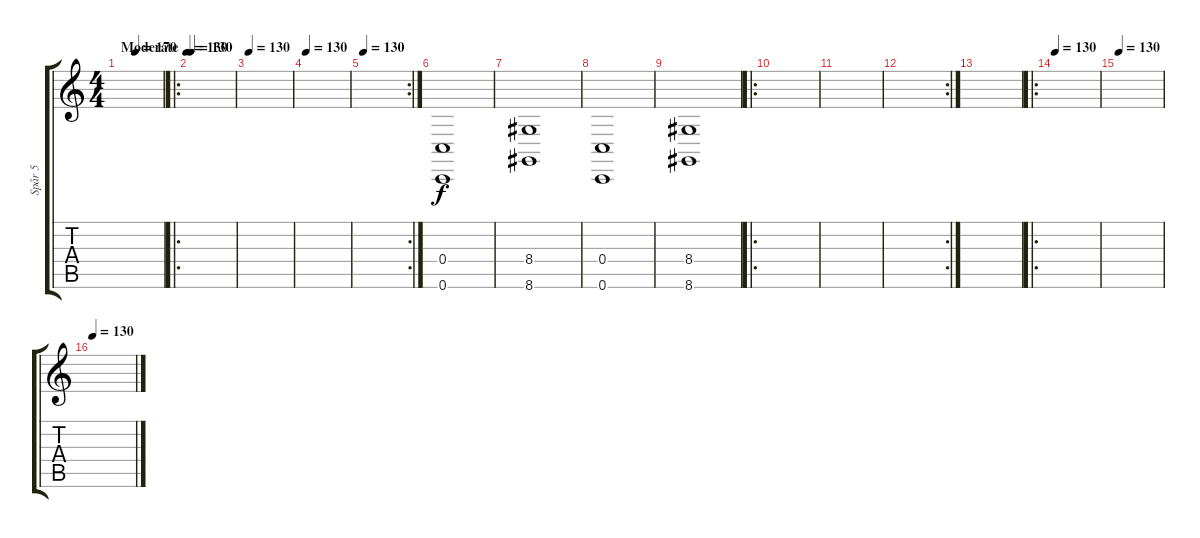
\track ("Spår 5" "Spår 5") {instrument stringensemble1}
\staff {score tabs}
\tuning (D4 A3 F3 C3 G2 C2) {hide}
\ts (4 4)
\tempo (130 "Moderate")
\tempo (170 0.375)
\tempo (130 "Moderate")
\clef g2
\ks c
|
\ro
\tempo 130
|
\tempo 130
|
\tempo 130
|
\rc 2
\tempo 130
|
(0.4 0.6).1 |
(8.4 8.6).1 |
(0.4 0.6).1 |
(8.4 8.6).1 |
\ro
|
|
\rc 2
|
|
\ro
\tempo 130
|
\tempo 130
|
\tempo 130
